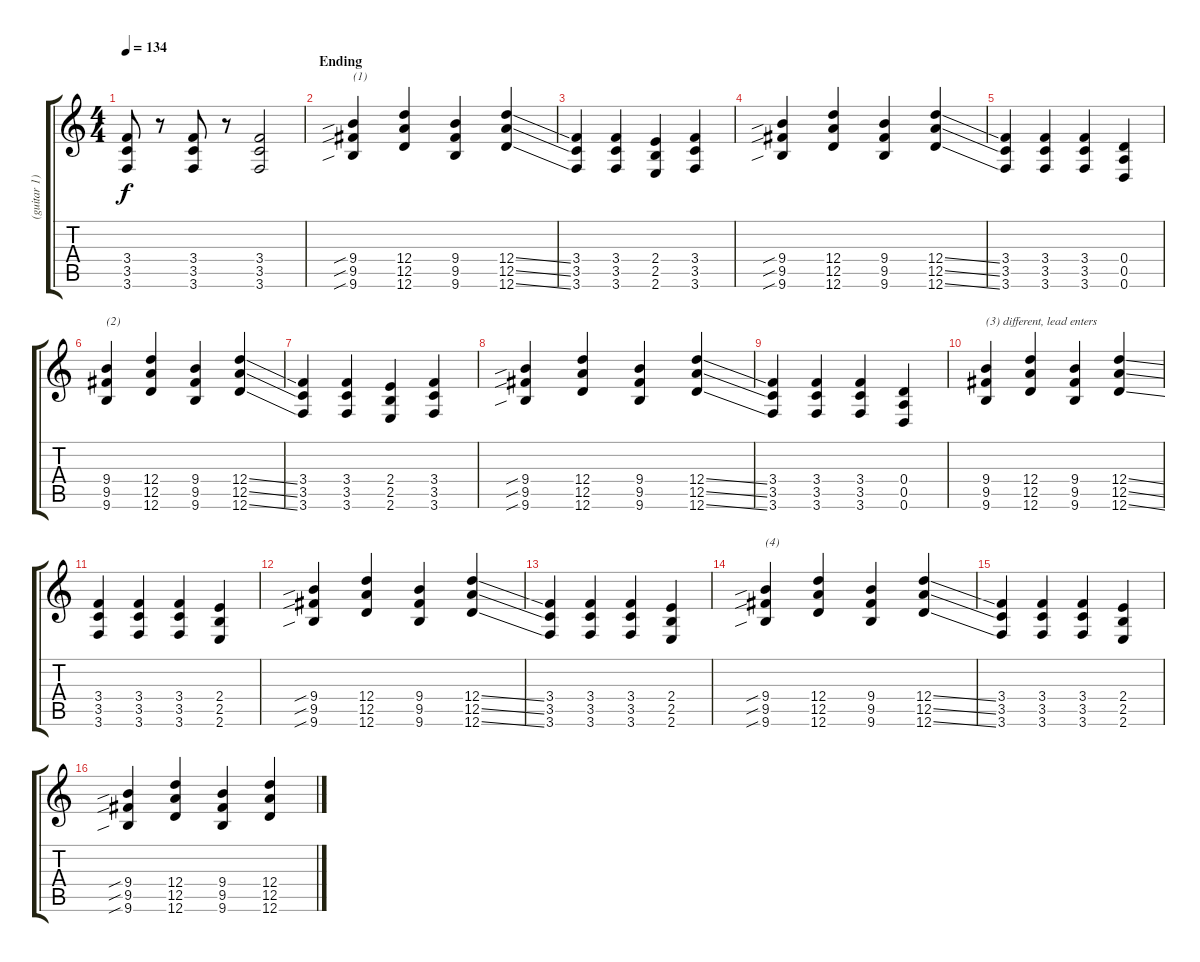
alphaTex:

\track ("(guitar 1)" "(guitar 1)") {instrument overdrivenguitar}
\staff {score tabs}
\tuning (E4 B3 G3 D3 A2 D2) {hide}
\ts (4 4)
\tempo 134
\clef g2
\ks c
(3.4 3.5 3.6).8{dy f} r.8 (3.4 3.5 3.6).8 r.8 (3.4 3.5 3.6).2 |
\section ("" "Ending")
(9.4{sib} 9.5{sib} 9.6{sib}).4{txt "(1)"} (12.4 12.5 12.6).4 (9.4 9.5 9.6).4 (12.4{ss} 12.5{ss} 12.6{ss}).4 |
(3.4 3.5 3.6).4 (3.4 3.5 3.6).4 (2.4 2.5 2.6).4 (3.4 3.5 3.6).4 |
(9.4{sib} 9.5{sib} 9.6{sib}).4 (12.4 12.5 12.6).4 (9.4 9.5 9.6).4 (12.4{ss} 12.5{ss} 12.6{ss}).4 |
(3.4 3.5 3.6).4 (3.4 3.5 3.6).4 (3.4 3.5 3.6).4 (0.4 0.5 0.6).4 |
(9.4 9.5 9.6).4{txt "(2)"} (12.4 12.5 12.6).4 (9.4 9.5 9.6).4 (12.4{ss} 12.5{ss} 12.6{ss}).4 |
(3.4 3.5 3.6).4 (3.4 3.5 3.6).4 (2.4 2.5 2.6).4 (3.4 3.5 3.6).4 |
(9.4{sib} 9.5{sib} 9.6{sib}).4 (12.4 12.5 12.6).4 (9.4 9.5 9.6).4 (12.4{ss} 12.5{ss} 12.6{ss}).4 |
(3.4 3.5 3.6).4 (3.4 3.5 3.6).4 (3.4 3.5 3.6).4 (0.4 0.5 0.6).4 |
(9.4 9.5 9.6).4{txt "(3) different, lead enters"} (12.4 12.5 12.6).4 (9.4 9.5 9.6).4 (12.4{ss} 12.5{ss} 12.6{ss}).4 |
(3.4 3.5 3.6).4 (3.4 3.5 3.6).4 (3.4 3.5 3.6).4 (2.4 2.5 2.6).4 |
(9.4{sib} 9.5{sib} 9.6{sib}).4 (12.4 12.5 12.6).4 (9.4 9.5 9.6).4 (12.4{ss} 12.5{ss} 12.6{ss}).4 |
(3.4 3.5 3.6).4 (3.4 3.5 3.6).4 (3.4 3.5 3.6).4 (2.4 2.5 2.6).4 |
(9.4{sib} 9.5{sib} 9.6{sib}).4{txt "(4)"} (12.4 12.5 12.6).4 (9.4 9.5 9.6).4 (12.4{ss} 12.5{ss} 12.6{ss}).4 |
(3.4 3.5 3.6).4 (3.4 3.5 3.6).4 (3.4 3.5 3.6).4 (2.4 2.5 2.6).4 |
(9.4{sib} 9.5{sib} 9.6{sib}).4 (12.4 12.5 12.6).4 (9.4 9.5 9.6).4 (12.4{ss} 12.5{ss} 12.6{ss}).4
